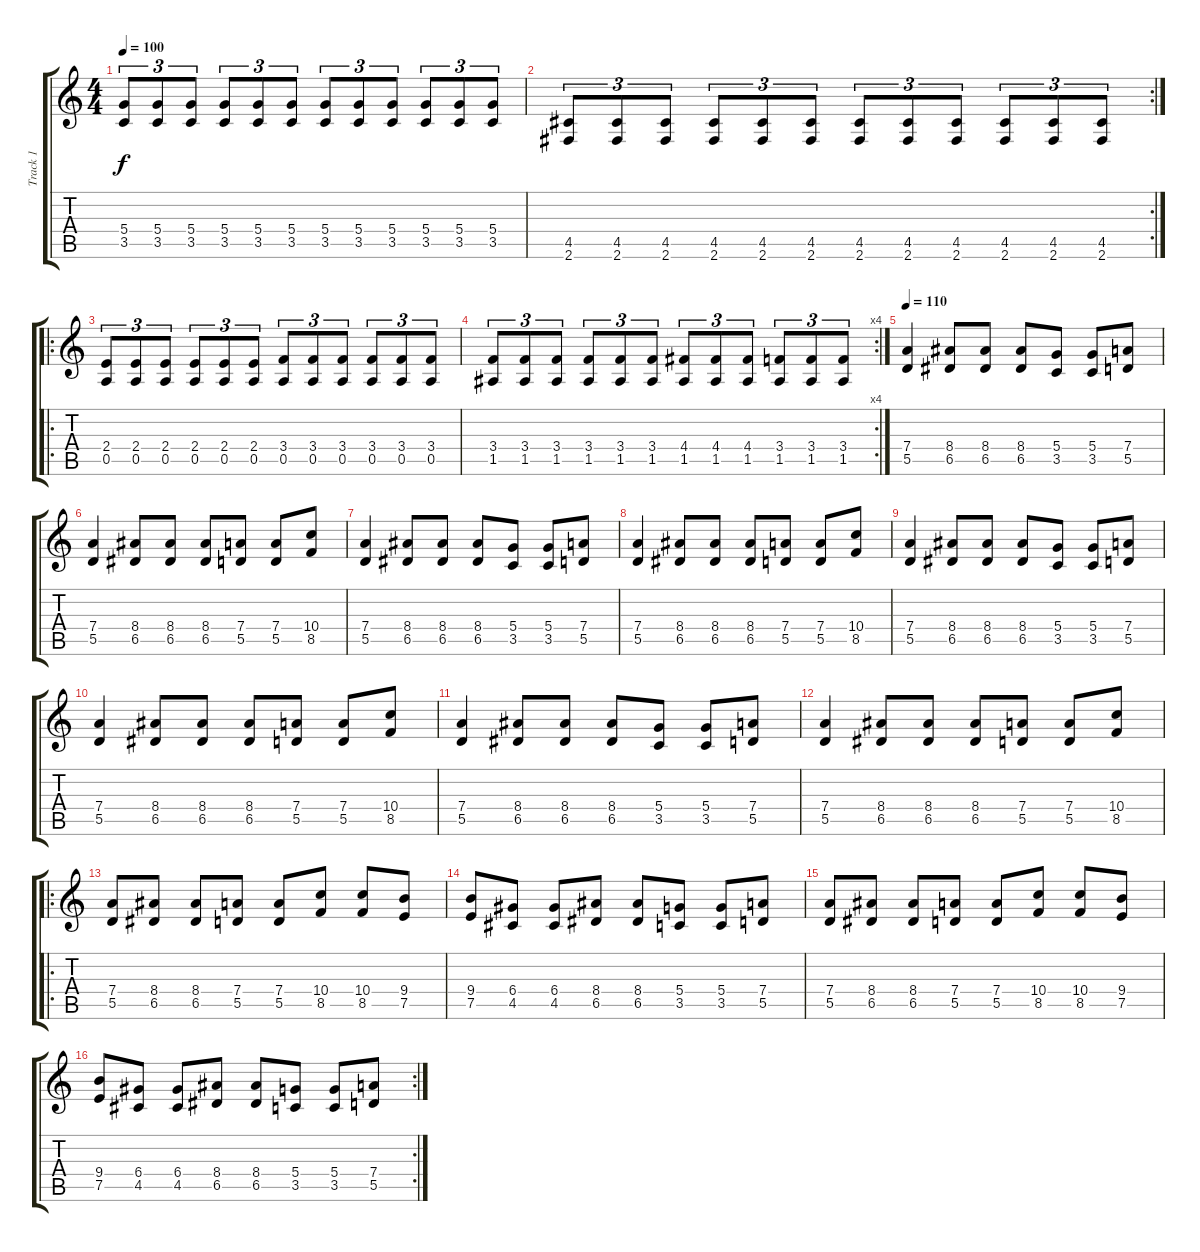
\track ("Track 1" "Track 1") {instrument distortionguitar}
\staff {score tabs}
\tuning (E4 B3 G3 D3 A2 E2) {hide}
\ts (4 4)
\tempo 100
\clef g2
\ks c
(5.4 3.5).8{tu (3 2) dy f} (5.4 3.5).8{tu (3 2)} (5.4 3.5).8{tu (3 2)} (5.4 3.5).8{tu (3 2)} (5.4 3.5).8{tu (3 2)} (5.4 3.5).8{tu (3 2)} (5.4 3.5).8{tu (3 2)} (5.4 3.5).8{tu (3 2)} (5.4 3.5).8{tu (3 2)} (5.4 3.5).8{tu (3 2)} (5.4 3.5).8{tu (3 2)} (5.4 3.5).8{tu (3 2)} |
\rc 2
(4.5 2.6).8{tu (3 2)} (4.5 2.6).8{tu (3 2)} (4.5 2.6).8{tu (3 2)} (4.5 2.6).8{tu (3 2)} (4.5 2.6).8{tu (3 2)} (4.5 2.6).8{tu (3 2)} (4.5 2.6).8{tu (3 2)} (4.5 2.6).8{tu (3 2)} (4.5 2.6).8{tu (3 2)} (4.5 2.6).8{tu (3 2)} (4.5 2.6).8{tu (3 2)} (4.5 2.6).8{tu (3 2)} |
\ro
(2.4 0.5).8{tu (3 2)} (2.4 0.5).8{tu (3 2)} (2.4 0.5).8{tu (3 2)} (2.4 0.5).8{tu (3 2)} (2.4 0.5).8{tu (3 2)} (2.4 0.5).8{tu (3 2)} (3.4 0.5).8{tu (3 2)} (3.4 0.5).8{tu (3 2)} (3.4 0.5).8{tu (3 2)} (3.4 0.5).8{tu (3 2)} (3.4 0.5).8{tu (3 2)} (3.4 0.5).8{tu (3 2)} |
\rc 4
(3.4 1.5).8{tu (3 2)} (3.4 1.5).8{tu (3 2)} (3.4 1.5).8{tu (3 2)} (3.4 1.5).8{tu (3 2)} (3.4 1.5).8{tu (3 2)} (3.4 1.5).8{tu (3 2)} (4.4 1.5).8{tu (3 2)} (4.4 1.5).8{tu (3 2)} (4.4 1.5).8{tu (3 2)} (3.4 1.5).8{tu (3 2)} (3.4 1.5).8{tu (3 2)} (3.4 1.5).8{tu (3 2)} |
\tempo 110
(7.4 5.5).4 (8.4 6.5).8 (8.4 6.5).8 (8.4 6.5).8 (5.4 3.5).8 (5.4 3.5).8 (7.4 5.5).8 |
(7.4 5.5).4 (8.4 6.5).8 (8.4 6.5).8 (8.4 6.5).8 (7.4 5.5).8 (7.4 5.5).8 (10.4 8.5).8 |
(7.4 5.5).4 (8.4 6.5).8 (8.4 6.5).8 (8.4 6.5).8 (5.4 3.5).8 (5.4 3.5).8 (7.4 5.5).8 |
(7.4 5.5).4 (8.4 6.5).8 (8.4 6.5).8 (8.4 6.5).8 (7.4 5.5).8 (7.4 5.5).8 (10.4 8.5).8 |
(7.4 5.5).4 (8.4 6.5).8 (8.4 6.5).8 (8.4 6.5).8 (5.4 3.5).8 (5.4 3.5).8 (7.4 5.5).8 |
(7.4 5.5).4 (8.4 6.5).8 (8.4 6.5).8 (8.4 6.5).8 (7.4 5.5).8 (7.4 5.5).8 (10.4 8.5).8 |
(7.4 5.5).4 (8.4 6.5).8 (8.4 6.5).8 (8.4 6.5).8 (5.4 3.5).8 (5.4 3.5).8 (7.4 5.5).8 |
(7.4 5.5).4 (8.4 6.5).8 (8.4 6.5).8 (8.4 6.5).8 (7.4 5.5).8 (7.4 5.5).8 (10.4 8.5).8 |
\ro
(7.4 5.5).8 (8.4 6.5).8 (8.4 6.5).8 (7.4 5.5).8 (7.4 5.5).8 (10.4 8.5).8 (10.4 8.5).8 (9.4 7.5).8 |
(9.4 7.5).8 (6.4 4.5).8 (6.4 4.5).8 (8.4 6.5).8 (8.4 6.5).8 (5.4 3.5).8 (5.4 3.5).8 (7.4 5.5).8 |
(7.4 5.5).8 (8.4 6.5).8 (8.4 6.5).8 (7.4 5.5).8 (7.4 5.5).8 (10.4 8.5).8 (10.4 8.5).8 (9.4 7.5).8 |
\rc 2
(9.4 7.5).8 (6.4 4.5).8 (6.4 4.5).8 (8.4 6.5).8 (8.4 6.5).8 (5.4 3.5).8 (5.4 3.5).8 (7.4 5.5).8
